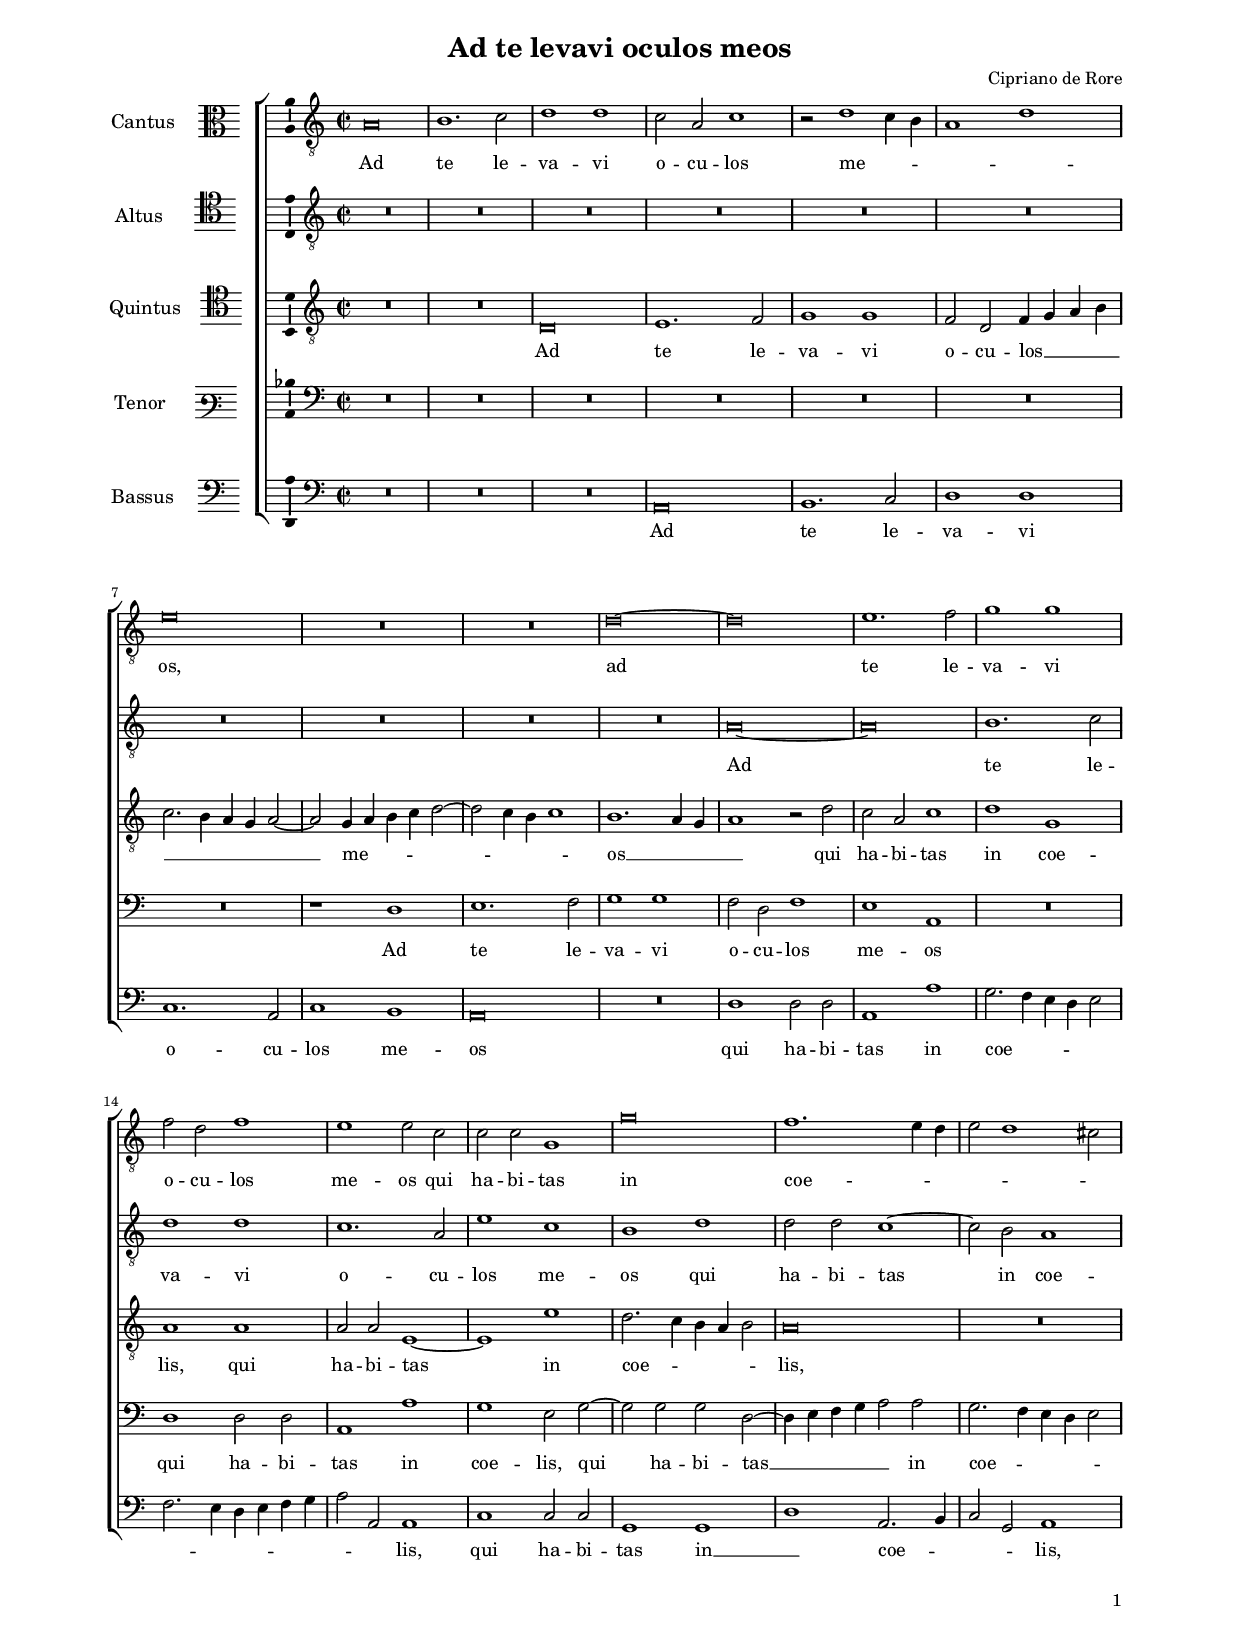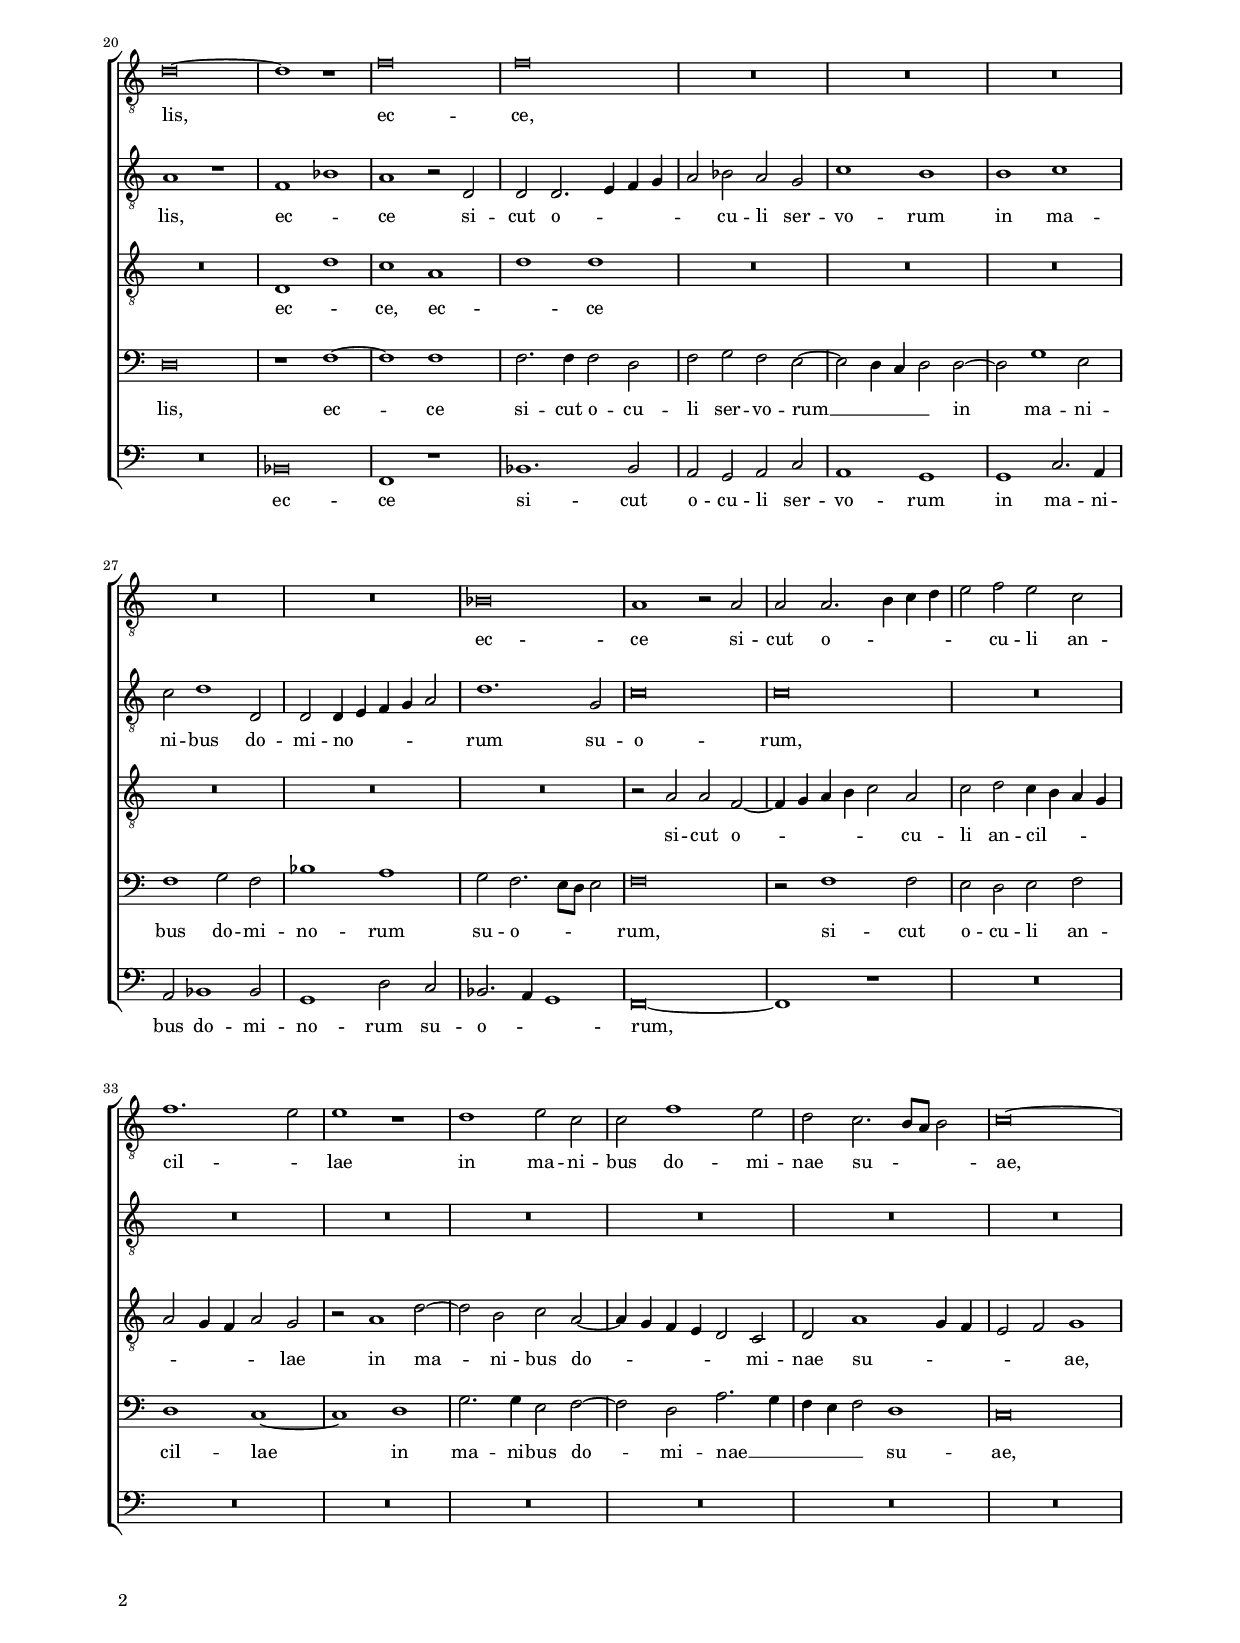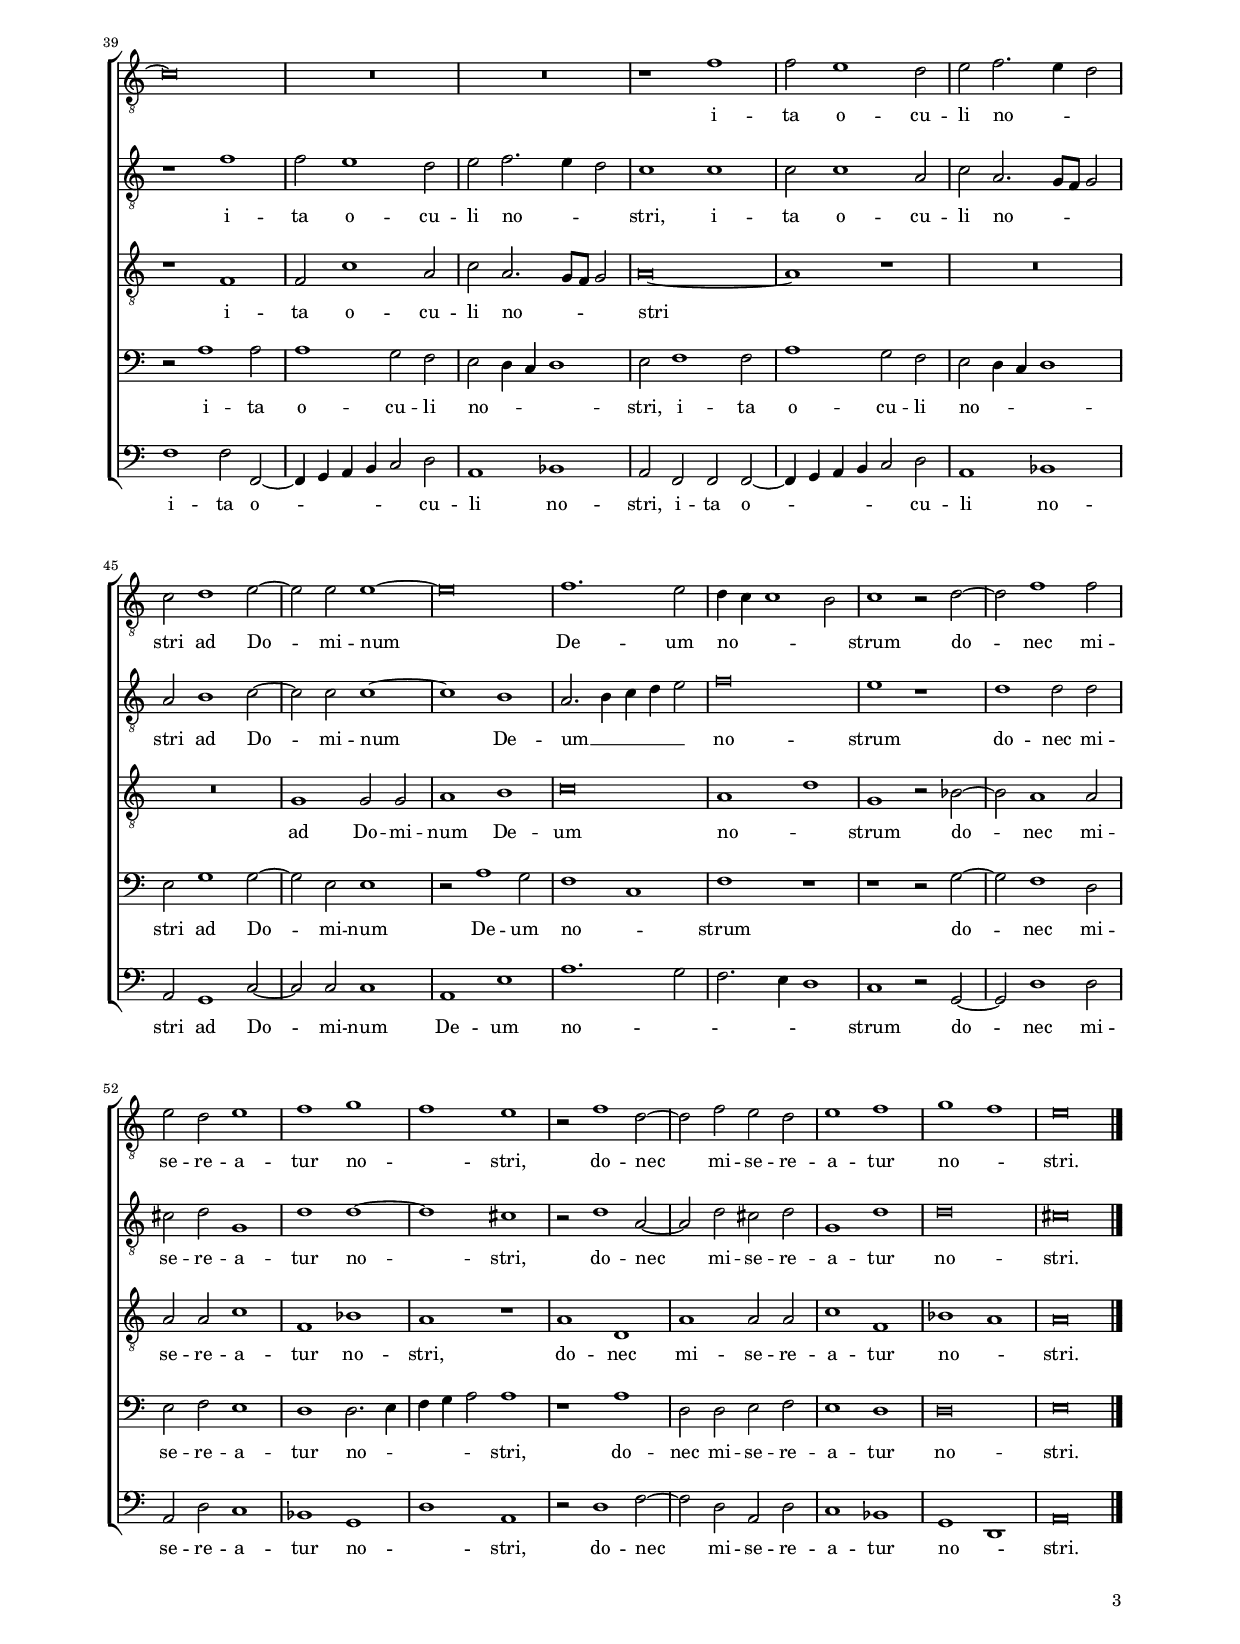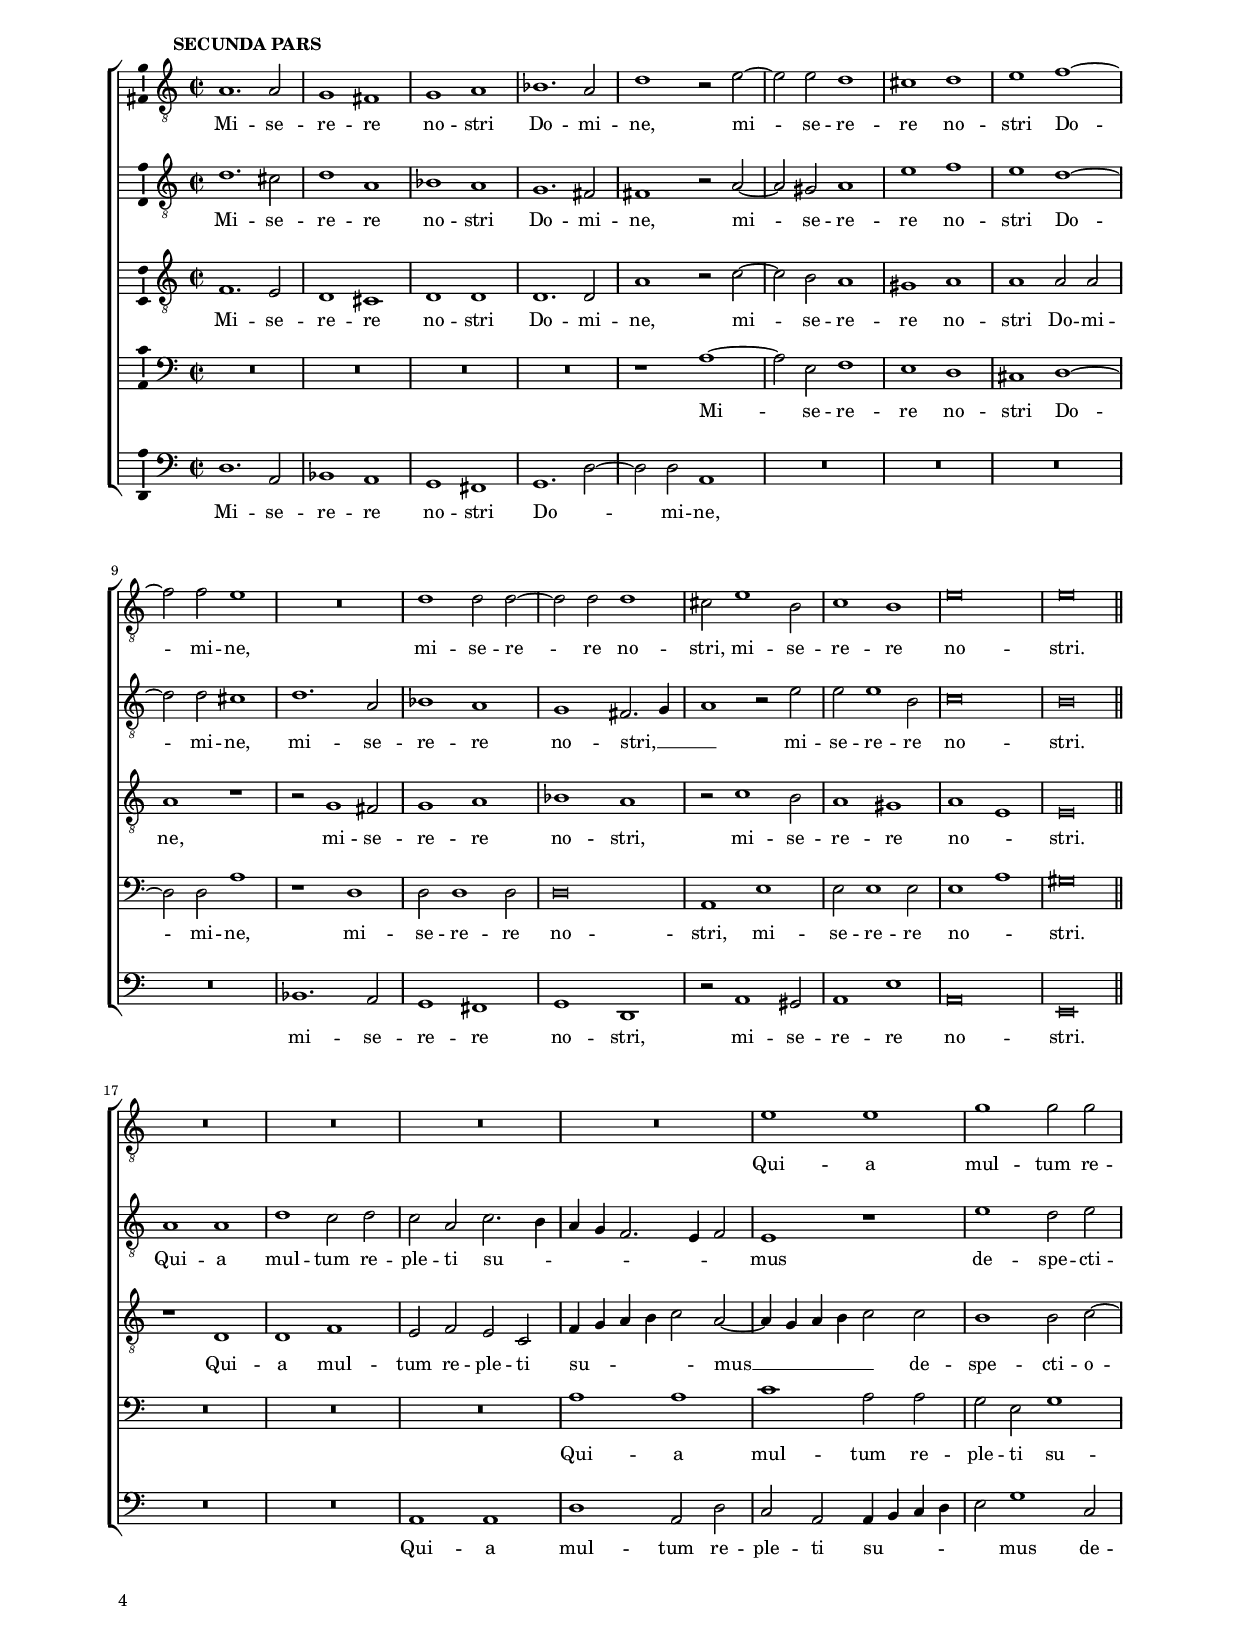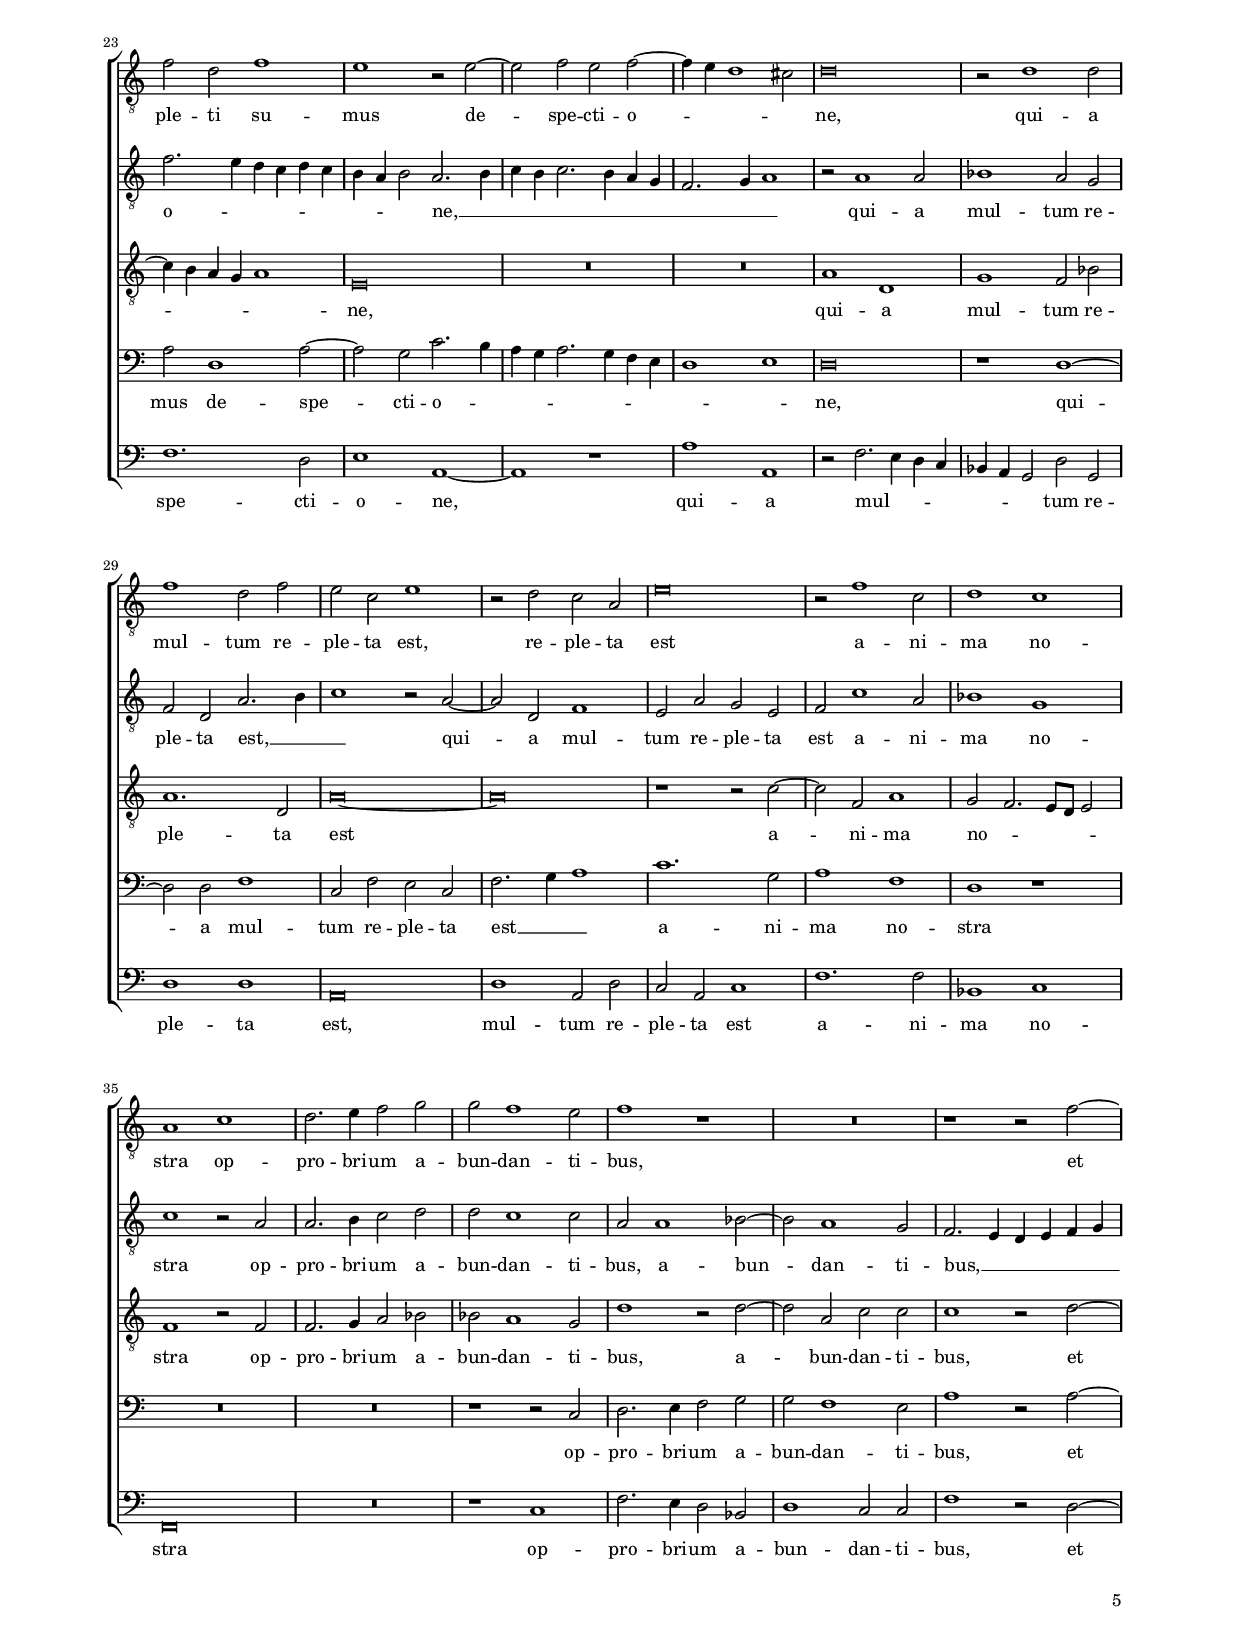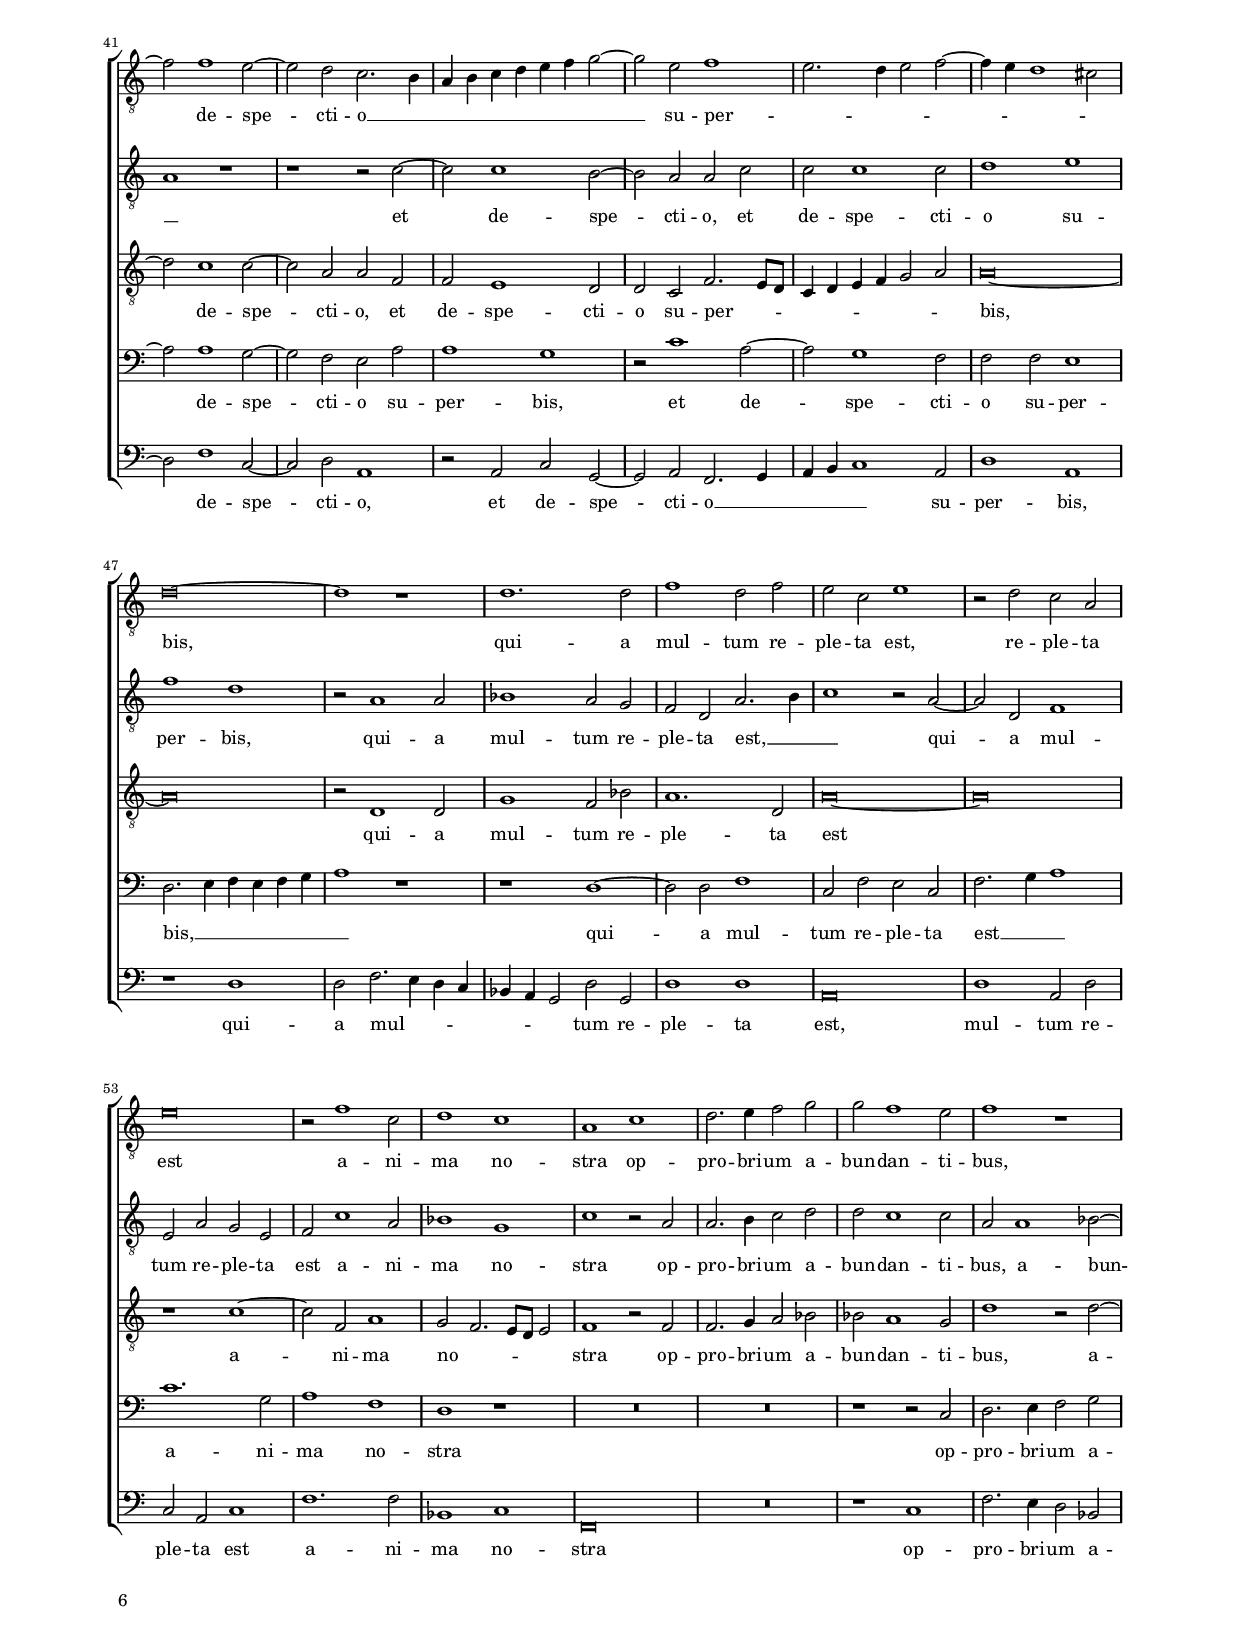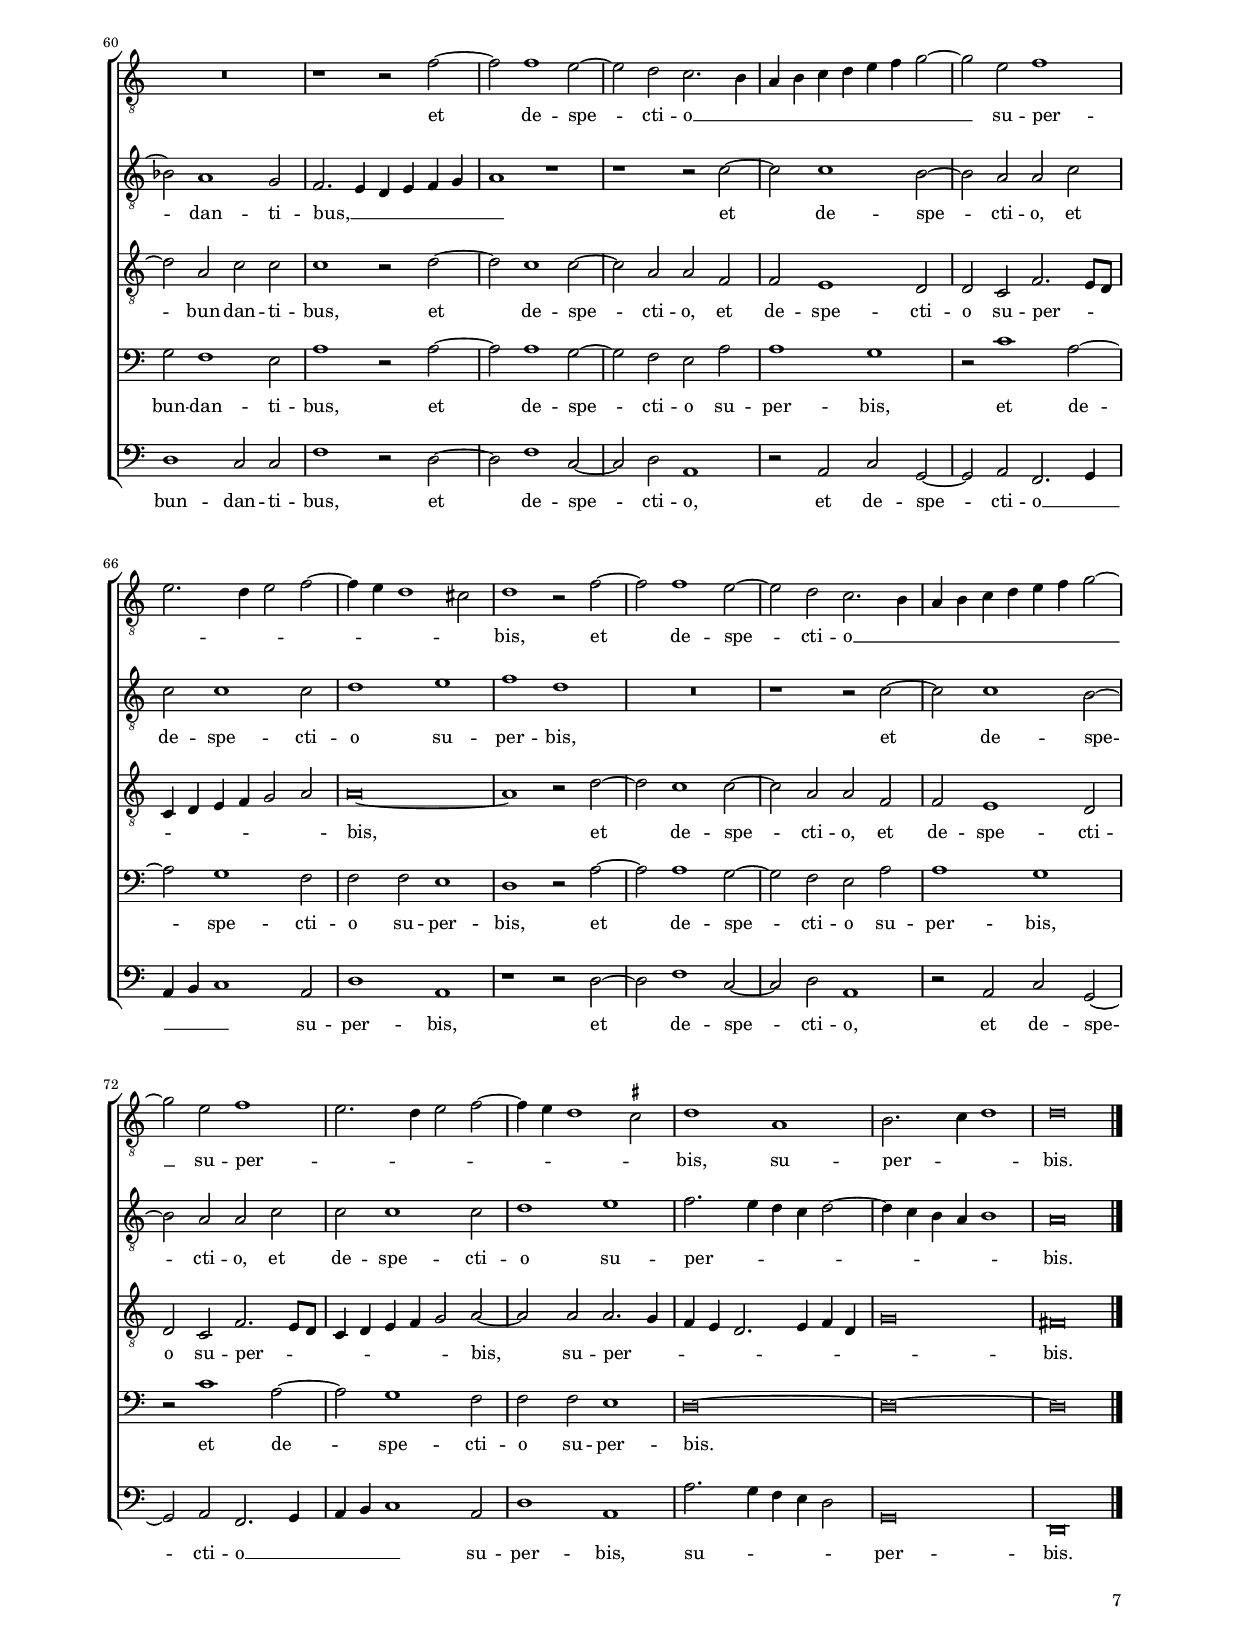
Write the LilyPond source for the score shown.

\header
{
  title="Ad te levavi oculos meos"
  composer="Cipriano de Rore"
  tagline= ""
}

\version "2.24.1"
\language deutsch
#(set-global-staff-size 15)
% #(set-default-paper-size "letter")
#(ly:set-option 'point-and-click #f)

	
	ficta = { \once \set suggestAccidentals = ##t }
	
	forget = #(define-music-function (music) (ly:music?) #{
		\accidentalStyle forget
		$music
		\accidentalStyle default
		#})
	

\paper
	{
	top-margin = 1.8 \cm
	bottom-margin = 1.2 \cm
	left-margin = 2 \cm
	right-margin = 2 \cm
	ragged-bottom = ##f
	ragged-last-bottom = ##f
	print-page-number = ##f
	score-system-spacing = #'((basic-distance . 17) (minimum-distance . 14) (padding . 6) (strechability . 150))
	system-system-spacing = #'((basic-distance . 17) (minimum-distance . 14) (padding . 6) (strechability . 150))
        oddFooterMarkup=\markup   \fill-line { "" \fromproperty #'page:page-number-string }
        evenFooterMarkup=\markup  \fill-line { \fromproperty #'page:page-number-string "" }
        last-bottom-spacing = #'((basic-distance . 12) (minimum-distance . 7) (padding . 4))
%	systems-per-page = 3
%   page-count = 6
%	min-systems-per-page = 3
	}

global = {
	\key c \major
	\time 2/2 \set Score.measureLength = #(ly:make-moment 2/1)
        \set Score.tempoHideNote = ##t
        \tempo 2 = 90
        \skip 1*2*59 \bar "|."
	}
	

incipitcantus = \markup { \score {
	{
	\set Staff.instrumentName = \markup { \fontsize #1 "Cantus" }
	\key c \major
	\clef alto
	s4 \bar ""
	}
	\layout  {
	raggedright = ##t
	indent = 1.8 \cm
	line-width = 2.5 \cm
	\context { \Staff \remove Time_signature_engraver }
	\override Staff.Clef.Y-extent = #'(0 . 0)
	}} \hspace #1 }
      
      
incipitaltus = \markup { \score {
	{
	\set Staff.instrumentName = \markup { \fontsize #1 "Altus" }
	\key c \major
	\clef tenor
	s4 \bar ""
	}
	\layout  {
	raggedright = ##t
	indent = 1.8 \cm
	line-width = 2.5 \cm
	\context { \Staff \remove Time_signature_engraver }
	\override Staff.Clef.Y-extent = #'(0 . 0)
	}} \hspace #1 }
      
      
incipitquintus = \markup { \score {
	{
	\set Staff.instrumentName = \markup { \fontsize #1 "Quintus" }
	\key c \major
	\clef tenor
	s4 \bar ""
	}
	\layout  {
	raggedright = ##t
	indent = 1.8 \cm
	line-width = 2.5 \cm
	\context { \Staff \remove Time_signature_engraver }
	\override Staff.Clef.Y-extent = #'(0 . 0)
	}} \hspace #1 }
    
    
incipittenor = \markup { \score {
	{
	\set Staff.instrumentName = \markup { \fontsize #1 "Tenor" }
	\key c \major
	\clef varbaritone
	s4 \bar ""
	}
	\layout  {
	raggedright = ##t
	indent = 1.8 \cm
	line-width = 2.5 \cm
	\context { \Staff \remove Time_signature_engraver }
	\override Staff.Clef.Y-extent = #'(0 . 0)
	}} \hspace #1 }

      
      
incipitbassus = \markup { \score {
	{
	\set Staff.instrumentName = \markup { \fontsize #1 "Bassus" }
	\key c \major
	\clef bass
	s4 \bar ""
	}
	\layout  {
	raggedright = ##t
	indent = 1.8 \cm
	line-width = 2.5 \cm
	\context { \Staff \remove Time_signature_engraver }
	\override Staff.Clef.Y-extent = #'(0 . 0)
	}} \hspace #1 }


cantus =  \relative c'
	{
	a\breve
	h1. c2
	d1 d
	c2 a c1
%5
	r2 d1 c4 h |
	a1 d
	e\breve
	R\breve
	R\breve
%10
	d\breve~ |
	d\breve
	e1. f2
	g1 g
	f2 d f1
%15
	e1 e2 c |
	c2 c g1
	g'\breve
	f1. e4 d
	e2 d1 cis2
%20
	d\breve~ |
	d1 r
	f\breve
	f\breve
	R\breve
%25
	R\breve |
	R\breve
	R\breve
	R\breve
	b,\breve
%30
	a1 r2 a |
	a2 a2. h4 c d
	e2 f e c
	f1. e2
	e1 r
%35
	d1 e2 c |
	c2 f1 e2
	d2 c2. h8 a h2
	c\breve~
	c\breve
%40
	R\breve |
	R\breve
	r1 f
	f2 e1 d2
	e2 f2. e4 d2
%45
	c2 d1 e2~ |
	e2 e e1~
	e\breve
	f1. e2
	d4 c c1 h2
%50
	c1 r2 d~ |
	d2 f1 f2
	e2 d e1
	f1 g
	f1 e
%55
	r2 f1 d2~ |
	d2 f e d
	e1 f
	g1 f
	e\breve |
%60
	
	
	
	
	}


altus =  \relative c'
        {
	R\breve
	R\breve
	R\breve
	R\breve
%5
	R\breve |
	R\breve
	R\breve
	R\breve
	R\breve
%10
	R\breve |
	a\breve~
        a\breve
	h1. c2
	d1 d
%15
        c1. a2
	e'1 c |
	h1 d
	d2 d c1~
	c2 h a1
%20
        a1 r
	f1 b |
	a1 r2 d,
	d2 d2. e4 f g
	a2 b a g
%25
        c1 h
	h1 c |
	c2 d1 d,2
	d2 d4 e f g a2
	d1. g,2
%30
        c\breve
	c\breve |
	R\breve
	R\breve
	R\breve
%35
        R\breve
	R\breve |
	R\breve
	R\breve
	r1 f
%40
        f2 e1 d2
	e2 f2. e4 d2 |
	c1 c
	c2 c1 a2
	c2 a2. g8 f g2
%45
        a2 h1 c2~
	c2 c c1~ |
	c1 h
	a2. h4 c d e2
	f\breve
%50
        e1 r
	d1 d2 d |
	cis2 d g,1
	d'1 d~
	d1 cis
%55
        r2 d1 a2~
	a2 d cis d |
	g,1 d'
	d\breve
	cis\breve |
	}


quintus =  \relative c'
	{
	R\breve
	R\breve
	d,\breve
	e1. f2
%5
	g1 g |
	f2 d f4 g a h
	c2. h4 a g a2~
	a2 g4 a h c d2~
	d2 c4 h c1
%10
	h1. a4 g |
	a1 r2 d
	c2 a c1
	d1 g,
	a1 a
%15
	a2 a e1~ |
	e1 e'
	d2. c4 h a h2
	a\breve
	R\breve
%20
	R\breve |
	d,1 d'
	c1 a
	d1 d
	R\breve
%25
	R\breve |
	R\breve
	R\breve
	R\breve
	R\breve
%30
	r2 a a f~ |
	f4 g a h c2 a
	c2 d c4 h a g
	a2 g4 f a2 g
	r2 a1 d2~
%35
        d2 h c a~ |
	a4 g f e d2 c
	d2 a'1 g4 f
	e2 f g1
	r1 f
%40
	f2 c'1 a2 |
	c2 a2. g8 f g2
	a\breve~
	a1 r
	R\breve
%45
	R\breve |
	g1 g2 g
	a1 h
	c\breve
	a1 d
%50
	g,1 r2 b~ |
	b2 a1 a2
	a2 a c1
	f,1 b
	a1 r
%55
	a1 d, |
	a'1 a2 a
	c1 f,
	b1 a
	a\breve |
	}


tenor  =  \relative c
	{
	R\breve
	R\breve
	R\breve
	R\breve
%5
	R\breve |
	R\breve
	R\breve
	r1 d
	e1. f2
%10
	g1 g |
	f2 d f1
	e1 a,
	R\breve
	d1 d2 d
%15
	a1 a' |
	g1 e2 g~
	g2 g g d~
	d4 e f g a2 a
	g2. f4 e d e2
%20
	d\breve |
	r1 f~
	f1 f
	f2. f4 f2 d
	f2 g f e~
%25
	e2 d4 c d2 d~ |
	d2 g1 e2
	f1 g2 f
	b1 a
	g2 f2. e8 d e2
%30
	f\breve |
	r2 f1 f2
	e2 d e f
	d1 c~
	c1 d
%35
	g2. g4 e2 f~ |
	f2 d a'2. g4
	f4 e f2 d1
	c\breve
	r2 a'1 a2
%40
	a1 g2 f |
	e2 d4 c d1
	e2 f1 f2
	a1 g2 f
	e2 d4 c d1
%45
	e2 g1 g2~ |
	g2 e e1
	r2 a1 g2
	f1 c
	f1 r
%50
	r1 r2 g~ |
	g2 f1 d2
	e2 f e1
	d1 d2. e4
	f4 g a2 a1
%55
	r1 a |
	d,2 d e f
	e1 d
	d\breve
	e\breve |
	}


bassus  =  \relative c
	{
	R\breve
	R\breve
	R\breve
	a\breve
%5
	h1. c2 |
	d1 d
	c1. a2
	c1 h
	a\breve
%10
	R\breve |
	d1 d2 d
	a1 a'
	g2. f4 e d e2
	f2. e4 d e f g
%15
	a2 a, a1 |
	c1 c2 c
	g1 g
	d'1 a2. h4
	c2 g a1
%20
	R\breve |
	b\breve
	f1 r
	b1. b2
	a2 g a c
%25
	a1 g |
	g1 c2. a4
	a2 b1 b2
	g1 d'2 c
	b2. a4 g1
%30
	f\breve~ |
	f1 r
	R\breve
	R\breve
	R\breve
%35
	R\breve |
	R\breve
	R\breve
	R\breve
	f'1 f2 f,~
%40
	f4 g a h c2 d |
	a1 b
	a2 f f f~
	f4 g a h c2 d
	a1 b
%45
	a2 g1 c2~ |
	c2 c c1
	a1 e'
	a1. g2
	f2. e4 d1
%50
	c1 r2 g~ |
	g2 d'1 d2
	a2 d c1
	b1 g
	d'1 a
%55
	r2 d1 f2~ |
	f2 d a d
	c1 b
	g1 d
	a'\breve |
	}


lyricscantus = \lyricmode {
	Ad te le -- va -- vi o -- cu -- los me -- _ _ _ _ os,
        ad te le -- va -- vi o -- cu -- los me -- os
        qui ha -- bi -- tas in coe -- _ _ _ _ _ lis,
        ec -- ce,
        ec -- ce si -- cut o -- _ _ _ _ cu -- li an -- cil -- _ lae
        in ma -- ni -- bus do -- mi -- nae su -- _ _ _ ae,
        i -- ta o -- cu -- li no -- _ _ stri ad Do -- mi -- num De -- um no -- _ _ _ strum
        do -- nec mi -- se -- re -- a -- tur no -- _ stri,
        do -- nec mi -- se -- re -- a -- tur no -- _ stri.
	}


lyricsaltus = \lyricmode {
	Ad te le -- va -- vi o -- cu -- los me -- os
        qui ha -- bi -- tas in coe -- lis,
        ec -- _ ce si -- cut o -- _ _ _ _ cu -- li ser -- vo -- rum in ma -- ni -- bus
        do -- mi -- no -- _ _ _ _ rum su -- o -- rum,
        i -- ta o -- cu -- li no -- _ _ stri,
        i -- ta o -- cu -- li no -- _ _ _ stri ad Do -- mi -- num De -- um __ _ _ _ _ no -- strum
        do -- nec mi -- se -- re -- a -- tur no -- stri,
        do -- nec mi -- se -- re -- a -- tur no -- stri.
	}


lyricsquintus = \lyricmode {
	Ad te le -- va -- vi o -- cu -- los __ _ _ _ _ _ _ _ _ me -- _ _ _ _ _ _ _ os __ _ _ _
        qui ha -- bi -- tas in coe -- lis,
        qui ha -- bi -- tas in coe -- _ _ _ _ lis,
        ec -- _ ce,
        ec -- _ ce
        si -- cut o -- _ _ _ _ cu -- li an -- cil -- _ _ _ _ _ _ _ lae
        in ma -- ni -- bus do -- _ _ _ _ mi -- nae su -- _ _ _ _ ae,
        i -- ta o -- cu -- li no -- _ _ _ stri ad Do -- mi -- num De -- um no -- _ strum
        do -- nec mi -- se -- re -- a -- tur no -- stri,
        do -- nec mi -- se -- re -- a -- tur no -- _ stri.
	}


lyricstenor = \lyricmode {
	Ad te le -- va -- vi o -- cu -- los me -- os
        qui ha -- bi -- tas in coe -- lis,
        qui ha -- bi -- tas __ _ _ _ _ in coe -- _ _ _ _ lis,
        ec -- ce si -- cut o -- cu -- li ser -- vo -- rum __ _ _ _ 
        in ma -- ni -- bus do -- mi -- no -- rum su -- o -- _ _ _ rum,
        si -- cut o -- cu -- li an -- cil -- lae
        in ma -- ni -- bus do -- mi -- nae __ _ _ _ _ su -- ae,
        i -- ta o -- cu -- li no -- _ _ _ stri,
        i -- ta o -- cu -- li no -- _ _ _ stri ad Do -- mi -- num De -- um no -- _ strum
        do -- nec mi -- se -- re -- a -- tur no -- _ _ _ _ stri,
        do -- nec mi -- se -- re -- a -- tur no -- stri.
	}


lyricsbassus = \lyricmode {
	Ad te le -- va -- vi o -- cu -- los me -- os
        qui ha -- bi -- tas in coe -- _ _ _ _ _ _ _ _ _ _ _ _ lis,
        qui ha -- bi -- tas in __ _ coe -- _ _ _ lis,
        ec -- ce si -- cut o -- cu -- li ser -- vo -- rum
        in ma -- ni -- bus do -- mi -- no -- rum su -- o -- _ _ rum,
        i -- ta o -- _ _ _ _ cu -- li no -- stri,
        i -- ta o -- _ _ _ _ cu -- li no -- stri ad Do -- mi -- num De -- um no -- _ _ _ _ strum
        do -- nec mi -- se -- re -- a -- tur no -- _ stri,
        do -- nec mi -- se -- re -- a -- tur no -- _ stri.
	}


\score
{  
	\transpose c c {
	\new ChoirStaff \with { \override StaffGrouper.staff-staff-spacing.basic-distance = #12 }
	<<

	\new Staff << \global
	\new Voice="v1" {
		\set Staff.instrumentName=\incipitcantus
		\set Staff.midiInstrument = "reed organ"
                \clef "G_8"
		\cantus }
	\new Lyrics \lyricsto "v1" {\lyricscantus }
	>>


	\new Staff << \global
	\new Voice="v2" {
		\set Staff.instrumentName=\incipitaltus
		\set Staff.midiInstrument = "reed organ"
                \clef "G_8"
		\altus}
	\new Lyrics \lyricsto "v2" {\lyricsaltus }
	>>


	\new Staff << \global
	\new Voice="v5" {
		\set Staff.instrumentName=\incipitquintus
		\set Staff.midiInstrument = "reed organ"
		\clef "G_8"
		\quintus}
	\new Lyrics \lyricsto "v5" {\lyricsquintus }
	>>


	\new Staff << \global
	\new Voice="v3" {
		\set Staff.instrumentName=\incipittenor
		\set Staff.midiInstrument = "reed organ"
		\clef bass
		\tenor }
	\new Lyrics \lyricsto "v3" {\lyricstenor }
	>>


	\new Staff << \global
	\new Voice="v4" {
		\set Staff.instrumentName=\incipitbassus
		\set Staff.midiInstrument = "reed organ"
		\clef bass
		\bassus }
	\new Lyrics \lyricsto "v4" {\lyricsbassus}
	>>

	>>
	} % transpose

	\layout
	{
	indent = 2.5 \cm
	\context { \Staff \override TimeSignature.break-visibility = #end-of-line-invisible }
	\context { \Lyrics \override VerticalAxisGroup.nonstaff-relatedstaff-spacing.padding = #1.4 }
%	\context { \Lyrics \override LyricText.font-size = #1 }
	\context { \Staff \consists "Ambitus_engraver" }
	\context { \Score \override BarNumber.padding = #2 }
	\context { \Voice \override NoteHead.style = #'baroque }
	}


\midi
	{
    	\tempo 2 = 90
	}

}

%%%%%%%%%%%%%%%%%%%%  SECUNDA PARS %%%%%%%%%%%%%%%%%%%%


global = {
	\key c \major
	\time 2/2 \set Score.measureLength = #(ly:make-moment 2/1)
        \set Score.tempoHideNote = ##t
        \tempo 2 = 90
        \skip 1*2*16 \bar "||" \break
        \skip 1*2*61 \bar "|."
	}


cantus =  \relative c'
	{
        a1. a2
	g1 fis
	g1 a
	b1. a2
%5
	d1 r2 e~ |
	e2 e d1
	cis1 d
	e1 f~
	f2 f e1
%10
	R\breve |
	d1 d2 d~
	d2 d d1
	cis2 e1 h2
	c1 h
%15
	e\breve |
	e\breve |
% Quia multum
	R\breve
	R\breve
	R\breve
%20
	R\breve |
	e1 e
	g1 g2 g
	f2 d f1
	e1 r2 e~
%25
	e2 f e f~ |
	f4 e d1 cis2
	d\breve
	r2 d1 d2
	f1 d2 f
%30
	e2 c e1 |
	r2 d c a
	e'\breve
	r2 f1 c2
	d1 c
%35
	a1 c |
	d2. e4 f2 g
	g2 f1 e2
	f1 r
	R\breve
%40
	r1 r2 f~
	f2 f1 e2~
	e2 d c2. h4
	a4 h c d e f g2~
	g2 e f1
%45
	e2. d4 e2 f~ |
	f4 e d1 cis2
	d\breve~
	d1 r
	d1. d2
%50
	f1 d2 f |
	e2 c e1
	r2 d c a
	e'\breve
	r2 f1 c2
%55
	d1 c |
	a1 c
	d2. e4 f2 g
	g2 f1 e2
	f1 r
%60
	R\breve |
	r1 r2 f~
	f2 f1 e2~
	e2 d c2. h4
	a4 h c d e f g2~
%65
	g2 e f1 |
	e2. d4 e2 f~
	f4 e d1 cis2
	d1 r2 f~
	f2 f1 e2~
%70
	e2 d c2. h4 |
	a4 h c d e f g2~
	g2 e f1
	e2. d4 e2 f~
	f4 e d1 \ficta cis2
%75
	d1 a |
	h2. c4 d1
	d\breve |
	}


altus =  \relative c'
	{
	d1. cis2
	d1 a
	b1 a
	g1. fis2
%5
	fis1 r2 a~ |
	a2 gis a1
	e'1 f
	e1 d~
	d2 d cis1
%10
	d1. a2 |
	b1 a
	g1 fis2. g4
	a1 r2 e'
	e2 e1 h2
%15
	c\breve |
	h\breve |
% Quia multi repleti sumus
        a1 a	
	d1 c2 d
	c2 a c2. h4
%20
	a4 g f2. e4 f2 |
	e1 r
	e'1 d2 e
	f2. e4 d c d c
	h4 a h2 a2. h4
%25
	c4 h c2. h4 a g |
	f2. g4 a1
	r2 a1 a2
	b1 a2 g
	f2 d a'2. h4
%30
	c1 r2 a~ |
	a2 d, f1
	e2 a g e
	f2 c'1 a2
	b1 g
%35
	c1 r2 a |
	a2. h4 c2 d
	d2 c1 c2
	a2 a1 b2~
	b2 a1 g2
%40
	f2. e4 d e f g |
	a1 r
	r1 r2 c~
	c2 c1 h2~
	h2 a a c
%45
	c2 c1 c2 |
	d1 e
	f1 d
	r2 a1 a2
	b1 a2 g
%50
	f2 d a'2. h4 |
	c1 r2 a~
	a2 d, f1
	e2 a g e
	f2 c'1 a2
%55
	b1 g |
	c1 r2 a
	a2. h4 c2 d
	d2 c1 c2
	a2 a1 b2~
%60
	b2 a1 g2 |
	f2. e4 d e f g
	a1 r
	r1 r2 c~
	c2 c1 h2~
%65
	h2 a a c |
	c2 c1 c2
	d1 e
	f1 d
	R\breve
%70
	r1 r2 c~ |
	c2 c1 h2~
	h2 a a c
	c2 c1 c2
	d1 e
%75
	f2. e4 d c d2~ |
	d4 c h a h1
	a\breve |
	}


quintus =  \relative c'
	{
	f,1. e2
	d1 cis
	d1 d
	d1. d2
%5
	a'1 r2 c~ |
	c2 h a1
	gis1 a
	a1 a2 a
	a1 r
%10
	r2 g1 fis2 |
	g1 a
	b1 a
	r2 c1 h2
	a1 gis
%15
	a1 e |
	e\breve |
% Quia multum
	r1 d
	d1 f
	e2 f e c
%20
	f4 g a h c2 a~ |
	a4 g a h c2 c
	h1 h2 c~
	c4 h a g a1
	e\breve
%25
	R\breve |
	R\breve
	a1 d,
	g1 f2 b
	a1. d,2
%30
	a'\breve~ |
	a\breve
	r1 r2 c~
	c2 f, a1
	g2 f2. e8 d e2
%35
	f1 r2 f |
	f2. g4 a2 b
	b2 a1 g2
	d'1 r2 d~
	d2 a c c
%40
	c1 r2 d~ |
	d2 c1 c2~
	c2 a a f
	f2 e1 d2
	d2 c f2. e8 d
%45
	c4 d e f g2 a |
	a\breve~
	a\breve
	r2 d,1 d2
	g1 f2 b
%50
	a1. d,2 |
	a'\breve~
	a\breve
	r1 c~
	c2 f, a1
%55
	g2 f2. e8 d e2 |
	f1 r2 f
	f2. g4 a2 b
	b2 a1 g2
	d'1 r2 d~
%60
        d2 a c c |	
	c1 r2 d~
	d2 c1 c2~
	c2 a a f
	f2 e1 d2
%65
	d2 c f2. e8 d |
	c4 d e f g2 a
	a\breve~
	a1 r2 d~
	d2 c1 c2~
%70
        c2 a a f |	
	f2 e1 d2
	d2 c f2. e8 d
	c4 d e f g2 a~
	a2 a a2. g4
%75
	f4 e d2. e4 f d |
	g\breve
	fis\breve |
	}


tenor  =  \relative c
	{
	R\breve
	R\breve
	R\breve
	R\breve
%5
	r1 a'~ |
	a2 e f1
	e1 d
	cis1 d~
	d2 d a'1
%10
	r1 d, |
	d2 d1 d2
	d\breve
	a1 e'
	e2 e1 e2
%15
	e1 a |
	gis\breve |
% Quia multum
	R\breve
	R\breve
	R\breve
%20
	a1 a |
	c1 a2 a
	g2 e g1
	a2 d,1 a'2~
	a2 g c2. h4
%25
	a4 g a2. g4 f e |
	d1 e
	d\breve
	r1 d~
	d2 d f1
%30
	c2 f e c |
	f2. g4 a1
	c1. g2
	a1 f
	d1 r
%35
	R\breve |
	R\breve
	r1 r2 c
	d2. e4 f2 g
	g2 f1 e2
%40
	a1 r2 a~
	a2 a1 g2~
	g2 f e a
	a1 g
	r2 c1 a2~
%45
	a2 g1 f2 |
	f2 f e1
	d2. e4 f e f g
	a1 r
	r1 d,~
%50
	d2 d f1 |
	c2 f e c
	f2. g4 a1
	c1. g2
	a1 f
%55
	d1 r |
	R\breve
	R\breve
	r1 r2 c
	d2. e4 f2 g
%60
	g2 f1 e2 |
	a1 r2 a~
	a2 a1 g2~
	g2 f e a
	a1 g
%65
	r2 c1 a2~ |
	a2 g1 f2
	f2 f e1
	d1 r2 a'~
	a2 a1 g2~
%70
	g2 f e a |
	a1 g
	r2 c1 a2~
	a2 g1 f2
	f2 f e1
%75
	d\breve~
	d\breve~
	d\breve |
	}


bassus  =  \relative c
	{
	d1. a2
	b1 a
	g1 fis
	g1. d'2~
%5
	d2 d a1 |
	R\breve
	R\breve
	R\breve
	R\breve
%10
	b1. a2 |
	g1 fis
	g1 d
	r2 a'1 gis2
	a1 e'
%15
	a,\breve |
	e\breve |
% Quia multum
	R\breve
	R\breve
	a1 a
%20
	d1 a2 d |
	c2 a a4 h c d
	e2 g1 c,2
	f1. d2
	e1 a,~
%25
	a1 r |
	a'1 a,
	r2 f'2. e4 d c
	b4 a g2 d' g,
	d'1 d
%30
	a\breve |
	d1 a2 d
	c2 a c1
	f1. f2
	b,1 c
%35
	f,\breve |
	R\breve
	r1 c'
	f2. e4 d2 b
	d1 c2 c
%40
	f1 r2 d~ |
	d2 f1 c2~
	c2 d a1
	r2 a c g~
	g2 a f2. g4
%45
	a4 h c1 a2 |
	d1 a
	r1 d
	d2 f2. e4 d c
	b4 a g2 d' g,
%50
	d'1 d |
	a\breve
	d1 a2 d
	c2 a c1
	f1. f2
%55
	b,1 c |
	f,\breve
	R\breve
	r1 c'
	f2. e4 d2 b
%60
	d1 c2 c |
	f1 r2 d~
	d2 f1 c2~
	c2 d a1
	r2 a c g~
%65
	g2 a f2. g4 |
	a4 h c1 a2
	d1 a
	r1 r2 d~
	d2 f1 c2~
%70
	c2 d a1 |
	r2 a c g~
	g2 a f2. g4
	a4 h c1 a2
	d1 a
%75
	a'2. g4 f e d2 |
	g,\breve
	d\breve |
	}


lyricscantus = \lyricmode {
	Mi -- se -- re -- re no -- stri Do -- mi -- ne,
        mi -- se -- re -- re no -- stri Do -- mi -- ne,
        mi -- se -- re -- re no -- stri,
        mi -- se -- re -- re no -- stri.
        Qui -- a mul -- tum re -- ple -- ti su -- mus de -- spe -- cti -- o -- _ _ _ ne,
        qui -- a mul -- tum re -- ple -- ta est,
        re -- ple -- ta est
        a -- ni -- ma no -- stra op -- pro -- bri -- um
        a -- bun -- dan -- ti -- bus,
        et de -- spe -- cti -- o __ _ _ _ _ _ _ _ _ 
        su -- per -- _ _ _ _ _ _ _ bis,
        qui -- a mul -- tum re -- ple -- ta est,
        re -- ple -- ta est
        a -- ni -- ma no -- stra op -- pro -- bri -- um
        a -- bun -- dan -- ti -- bus,
        et de -- spe -- cti -- o __ _ _ _ _ _ _ _ _ 
        su -- per -- _ _ _ _ _ _ _ bis,
        et de -- spe -- cti -- o __ _ _ _ _ _ _ _ _ 
        su -- per -- _ _ _ _ _ _ _ bis,
        su -- per -- _ _ bis.
	}


lyricsaltus = \lyricmode {
	Mi -- se -- re -- re no -- stri Do -- mi -- ne,
        mi -- se -- re -- re no -- stri Do -- mi -- ne,
        mi -- se -- re -- re no -- stri, __ _ _
        mi -- se -- re -- re no -- stri.
        Qui -- a mul -- tum re -- ple -- ti su -- _ _ _ _ _ _ mus 
        de -- spe -- cti -- o -- _ _ _ _ _ _ _ _ ne, __ _ _ _ _ _ _ _ _ _ _
        qui -- a mul -- tum re -- ple -- ta est, __ _ _
        qui -- a mul -- tum re -- ple -- ta est
        a -- ni -- ma no -- stra op -- pro -- bri -- um
        a -- bun -- dan -- ti -- bus,
        a -- bun -- dan -- ti -- bus, __ _ _ _ _ _ _
        et de -- spe -- cti -- o,
        et de -- spe -- cti -- o
        su -- per -- bis,
        qui -- a mul -- tum re -- ple -- ta est, __ _ _
        qui -- a mul -- tum re -- ple -- ta est
        a -- ni -- ma no -- stra op -- pro -- bri -- um
        a -- bun -- dan -- ti -- bus,
        a -- bun -- dan -- ti -- bus, __ _ _ _ _ _ _
        et de -- spe -- cti -- o,
        et de -- spe -- cti -- o
        su -- per -- bis,
        et de -- spe -- cti -- o,
        et de -- spe -- cti -- o
        su -- per -- _ _ _ _ _ _ _ _ bis.
	}


lyricsquintus = \lyricmode {
	Mi -- se -- re -- re no -- stri Do -- mi -- ne,
        mi -- se -- re -- re no -- stri Do -- mi -- ne,
        mi -- se -- re -- re no -- stri,
        mi -- se -- re -- re no -- _ stri.
        Qui -- a mul -- tum re -- ple -- ti su -- _ _ _ _ mus __ _ _ _ _ de -- spe -- cti -- o -- _ _ _ _ ne,
        qui -- a mul -- tum re -- ple -- ta est
        a -- ni -- ma no -- _ _ _ _ stra op -- pro -- bri -- um
        a -- bun -- dan -- ti -- bus,
        a -- bun -- dan -- ti -- bus,
        et de -- spe -- cti -- o,
        et de -- spe -- cti -- o
        su -- per -- _ _ _ _ _ _ _ _ bis,
        qui -- a mul -- tum re -- ple -- ta est
        a -- ni -- ma no -- _ _ _ _ stra op -- pro -- bri -- um
        a -- bun -- dan -- ti -- bus,
        a -- bun -- dan -- ti -- bus,
        et de -- spe -- cti -- o,
        et de -- spe -- cti -- o
        su -- per -- _ _ _ _ _ _ _ _ bis,
        et de -- spe -- cti -- o,
        et de -- spe -- cti -- o
        su -- per -- _ _ _ _ _ _ _ bis,
        su -- per -- _ _ _ _ _ _ _ _ bis.
	}


lyricstenor = \lyricmode {
	Mi -- se -- re -- re no -- stri Do -- mi -- ne,
        mi -- se -- re -- re no -- stri,
        mi -- se -- re -- re no -- _ stri.
        Qui -- a mul -- tum re -- ple -- ti su -- mus de -- spe -- cti -- o -- _ _ _ _ _ _ _ _ _ ne,
        qui -- a mul -- tum re -- ple -- ta est __ _ _ 
        a -- ni -- ma no -- stra op -- pro -- bri -- um
        a -- bun -- dan -- ti -- bus,
        et de -- spe -- cti -- o
        su -- per -- bis,
        et de -- spe -- cti -- o
        su -- per -- bis, __ _ _ _ _ _ _
        qui -- a mul -- tum re -- ple -- ta est __ _ _
        a -- ni -- ma no -- stra op -- pro -- bri -- um
        a -- bun -- dan -- ti -- bus,
        et de -- spe -- cti -- o su -- per -- bis,
        et de -- spe -- cti -- o su -- per -- bis,
        et de -- spe -- cti -- o su -- per -- bis,
        et de -- spe -- cti -- o su -- per -- bis.
	}


lyricsbassus = \lyricmode {
	Mi -- se -- re -- re no -- stri Do -- _ mi -- ne,
        mi -- se -- re -- re no -- stri,
        mi -- se -- re -- re no -- stri.
        Qui -- a mul -- tum re -- ple -- ti su -- _ _ _ _ mus de -- spe -- cti -- o -- ne,
        qui -- a mul -- _ _ _ _ _ _ tum re -- ple -- ta est,
        mul -- tum re -- ple -- ta est
        a -- ni -- ma no -- stra op -- pro -- bri -- um
        a -- bun -- dan -- ti -- bus,
        et de -- spe -- cti -- o,
        et de -- spe -- cti -- o __ _ _ _ _ 
        su -- per -- bis,
        qui -- a mul -- _ _ _ _ _ _ tum re -- ple -- ta est,
        mul -- tum re -- ple -- ta est
        a -- ni -- ma no -- stra op -- pro -- bri -- um
        a -- bun -- dan -- ti -- bus,
        et de -- spe -- cti -- o,
        et de -- spe -- cti -- o __ _ _ _ _ 
        su -- per -- bis,
        et de -- spe -- cti -- o,
        et de -- spe -- cti -- o __ _ _ _ _ 
        su -- per -- bis,
        su -- _ _ _ _ per -- bis.
	}


\score
	{  
	\transpose c c {
	\new ChoirStaff \with { \override StaffGrouper.staff-staff-spacing.basic-distance = #12 }
	<<

	\new Staff <<\global
	\new Voice="v1" {
	  %\set Staff.instrumentName=Cantus
		\set Staff.midiInstrument = "reed organ"
		\clef "G_8"
		\cantus }
	\new Lyrics \lyricsto "v1" {\lyricscantus }
	>>


	\new Staff << \global
	\new Voice="v2" {
	  %\set Staff.instrumentName=Altus
		\set Staff.midiInstrument = "reed organ"
		\clef "G_8"
		\altus}
	\new Lyrics \lyricsto "v2" {\lyricsaltus }
	>>


	\new Staff << \global
	\new Voice="v5" {
	  %\set Staff.instrumentName=Quintus
		\set Staff.midiInstrument = "reed organ"
		\clef "G_8"
		\quintus}
	\new Lyrics \lyricsto "v5" {\lyricsquintus }
	>>


	\new Staff <<\global
	\new Voice="v3" {
	  %\set Staff.instrumentName=Tenor
		\set Staff.midiInstrument = "reed organ"
		\clef bass
		\tenor }
	\new Lyrics \lyricsto "v3" {\lyricstenor }
	>>


	\new Staff <<\global
	\new Voice="v4" {
	  %\set Staff.instrumentName=Bassus
		\set Staff.midiInstrument = "reed organ"
		\clef bass
		\bassus }
	\new Lyrics \lyricsto "v4" {\lyricsbassus}
	>>
	
	>>
	} % transpose

	\layout
	{
	indent = 0 \cm
	\context { \Staff \override TimeSignature.break-visibility = #end-of-line-invisible }
	\context { \Lyrics \override VerticalAxisGroup.nonstaff-relatedstaff-spacing.padding = #1.4 }
%	\context { \Lyrics \override LyricText.font-size = #1 }
	\context { \Staff \consists "Ambitus_engraver" }
	\context { \Score \override BarNumber.padding = #2 }
	\context { \Voice \override NoteHead.style = #'baroque }
	}

	\header { piece = \markup { \raise #2 \hspace # 7 \bold "SECUNDA PARS"} }

\midi
	{
    	\tempo 2 = 90
	}
	
}

% EOF
